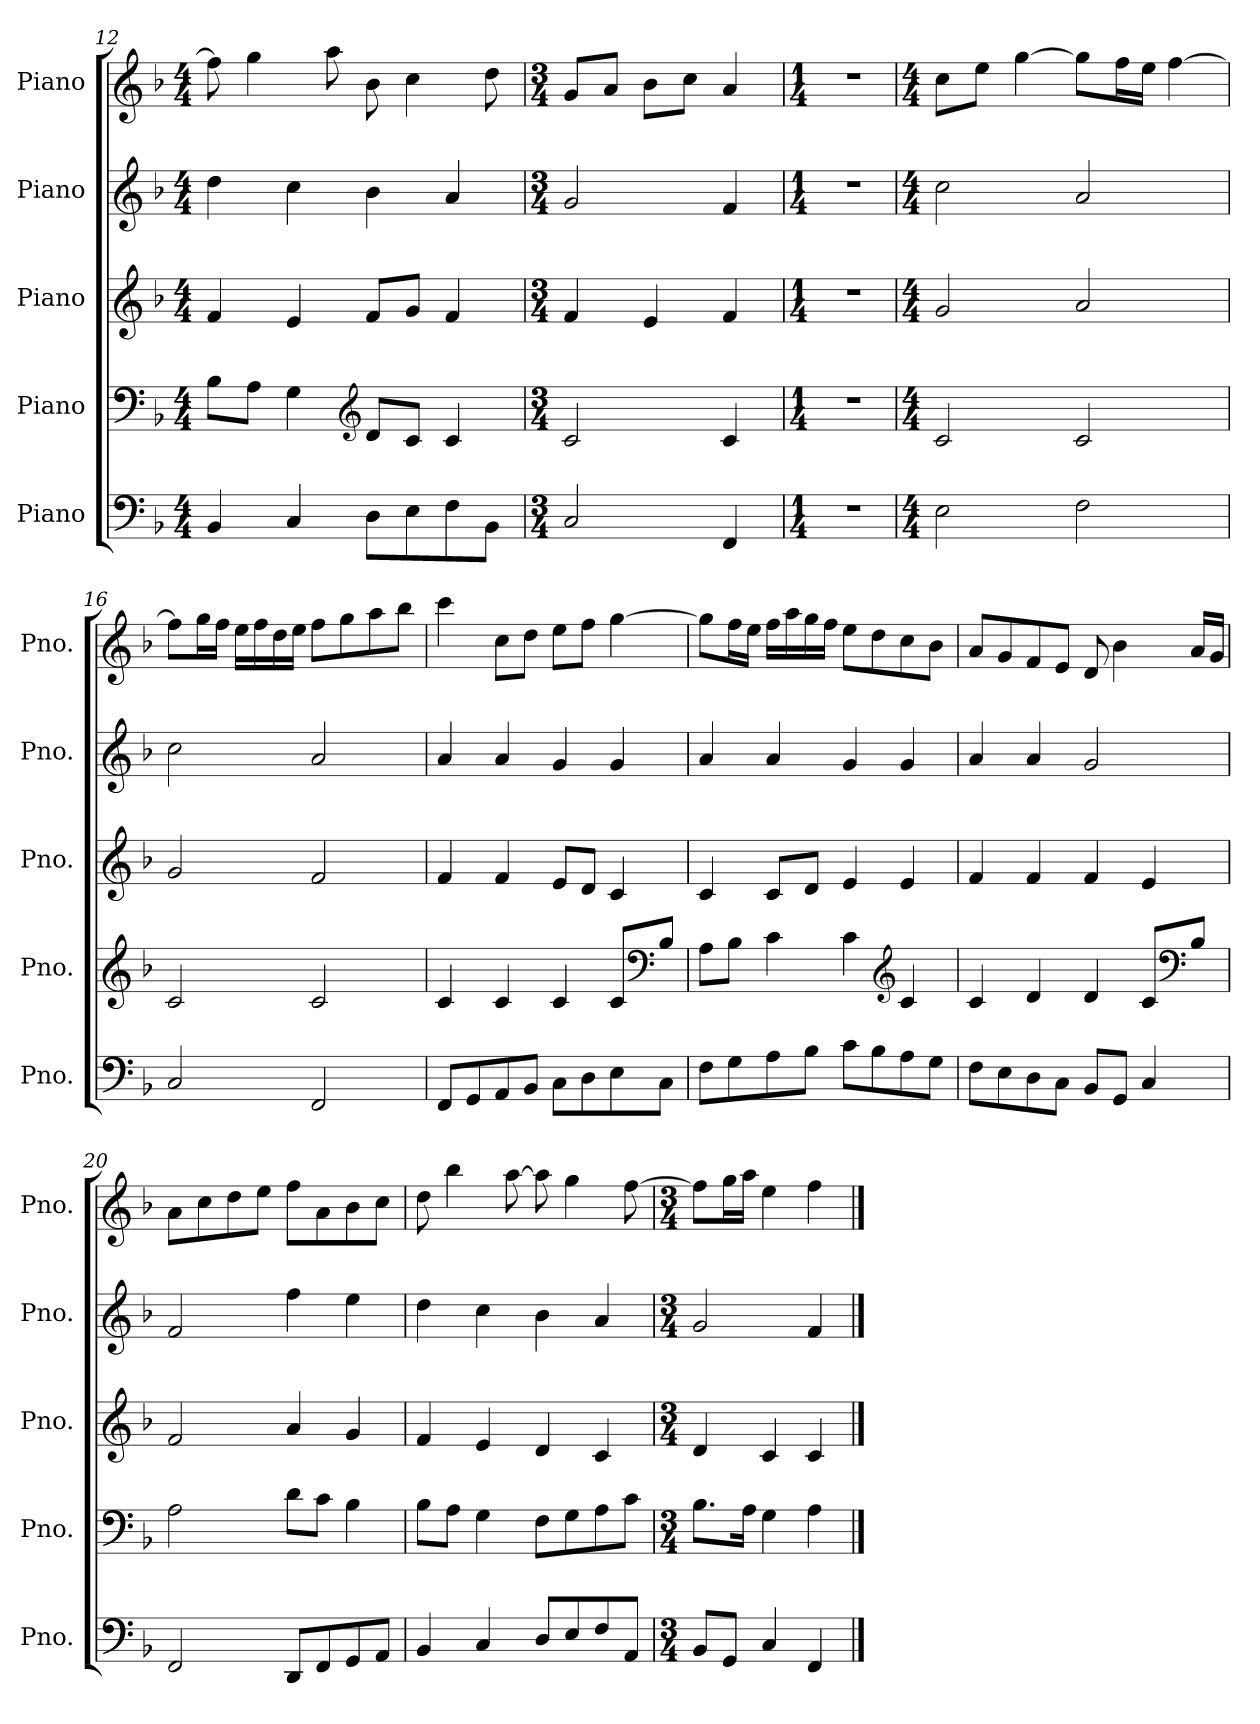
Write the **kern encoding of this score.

**kern	**kern	**kern	**kern	**kern
*part5	*part4	*part3	*part2	*part1
*staff5	*staff4	*staff3	*staff2	*staff1
*I"Piano	*I"Piano	*I"Piano	*I"Piano	*I"Piano
*I'Pno.	*I'Pno.	*I'Pno.	*I'Pno.	*I'Pno.
*clefF4	*clefF4	*clefG2	*clefG2	*clefG2
*k[b-]	*k[b-]	*k[b-]	*k[b-]	*k[b-]
*M4/4	*M4/4	*M4/4	*M4/4	*M4/4
=12	=12	=12	=12	=12
4BB-/	8B-\L	4f/	4dd\	8ff\]
.	8A\J	.	.	4gg\
4C/	4G\	4e/	4cc\	.
.	.	.	.	8aa\
*	*clefG2	*	*	*
8D\L	8d/L	8f/L	4b-\	8b-\
8E\	8c/J	8g/J	.	4cc\
8F\	4c/	4f/	4a/	.
8BB-\J	.	.	.	8dd\
=13	=13	=13	=13	=13
*M3/4	*M3/4	*M3/4	*M3/4	*M3/4
2C/	2c/	4f/	2g/	8g/L
.	.	.	.	8a/J
.	.	4e/	.	8b-\L
.	.	.	.	8cc\J
4FF/	4c/	4f/	4f/	4a/
=14	=14	=14	=14	=14
*M1/4	*M1/4	*M1/4	*M1/4	*M1/4
4r	4r	4r	4r	4r
!!LO:LB:g=z
=15	=15	=15	=15	=15
*M4/4	*M4/4	*M4/4	*M4/4	*M4/4
2E\	2c/	2g/	2cc\	8cc\L
.	.	.	.	8ee\J
.	.	.	.	[4gg\
2F\	2c/	2a/	2a/	8gg\L]
.	.	.	.	16ff\L
.	.	.	.	16ee\JJ
.	.	.	.	[4ff\
=16	=16	=16	=16	=16
2C/	2c/	2g/	2cc\	8ff\L]
.	.	.	.	16gg\L
.	.	.	.	16ff\JJ
.	.	.	.	16ee\LL
.	.	.	.	16ff\
.	.	.	.	16dd\
.	.	.	.	16ee\JJ
2FF/	2c/	2f/	2a/	8ff\L
.	.	.	.	8gg\
.	.	.	.	8aa\
.	.	.	.	8bb-\J
=17	=17	=17	=17	=17
8FF/L	4c/	4f/	4a/	4ccc\
8GG/	.	.	.	.
8AA/	4c/	4f/	4a/	8cc\L
8BB-/J	.	.	.	8dd\J
8C\L	4c/	8e/L	4g/	8ee\L
8D\	.	8d/J	.	8ff\J
8E\	8c/L	4c/	4g/	[4gg\
*	*clefF4	*	*	*
8C\J	8B-/J	.	.	.
=18	=18	=18	=18	=18
8F\L	8A\L	4c/	4a/	8gg\L]
8G\	8B-\J	.	.	16ff\L
.	.	.	.	16ee\JJ
8A\	4c\	8c/L	4a/	16ff\LL
.	.	.	.	16aa\
8B-\J	.	8d/J	.	16gg\
.	.	.	.	16ff\JJ
8c\L	4c\	4e/	4g/	8ee\L
8B-\	.	.	.	8dd\
*	*clefG2	*	*	*
8A\	4c/	4e/	4g/	8cc\
8G\J	.	.	.	8b-\J
!!LO:PB:g=z
=19	=19	=19	=19	=19
8F\L	4c/	4f/	4a/	8a/L
8E\	.	.	.	8g/
8D\	4d/	4f/	4a/	8f/
8C\J	.	.	.	8e/J
8BB-/L	4d/	4f/	2g/	8d/
8GG/J	.	.	.	4b-\
4C/	8c/L	4e/	.	.
*	*clefF4	*	*	*
.	8B-/J	.	.	16a/LL
.	.	.	.	16g/JJ
=20	=20	=20	=20	=20
2FF/	2A\	2f/	2f/	8a\L
.	.	.	.	8cc\
.	.	.	.	8dd\
.	.	.	.	8ee\J
8DD/L	8d\L	4a/	4ff\	8ff\L
8FF/	8c\J	.	.	8a\
8GG/	4B-\	4g/	4ee\	8b-\
8AA/J	.	.	.	8cc\J
=21	=21	=21	=21	=21
4BB-/	8B-\L	4f/	4dd\	8dd\
.	8A\J	.	.	4bb-\
4C/	4G\	4e/	4cc\	.
.	.	.	.	[8aa\
8D/L	8F\L	4d/	4b-\	8aa\]
8E/	8G\	.	.	4gg\
8F/	8A\	4c/	4a/	.
8AA/J	8c\J	.	.	[8ff\
=22	=22	=22	=22	=22
*M3/4	*M3/4	*M3/4	*M3/4	*M3/4
8BB-/L	8.B-\L	4d/	2g/	8ff\L]
8GG/J	.	.	.	16gg\L
.	16A\Jk	.	.	16aa\JJ
4C/	4G\	4c/	.	4ee\
4FF/	4A\	4c/	4f/	4ff\
==	==	==	==	==
*-	*-	*-	*-	*-
